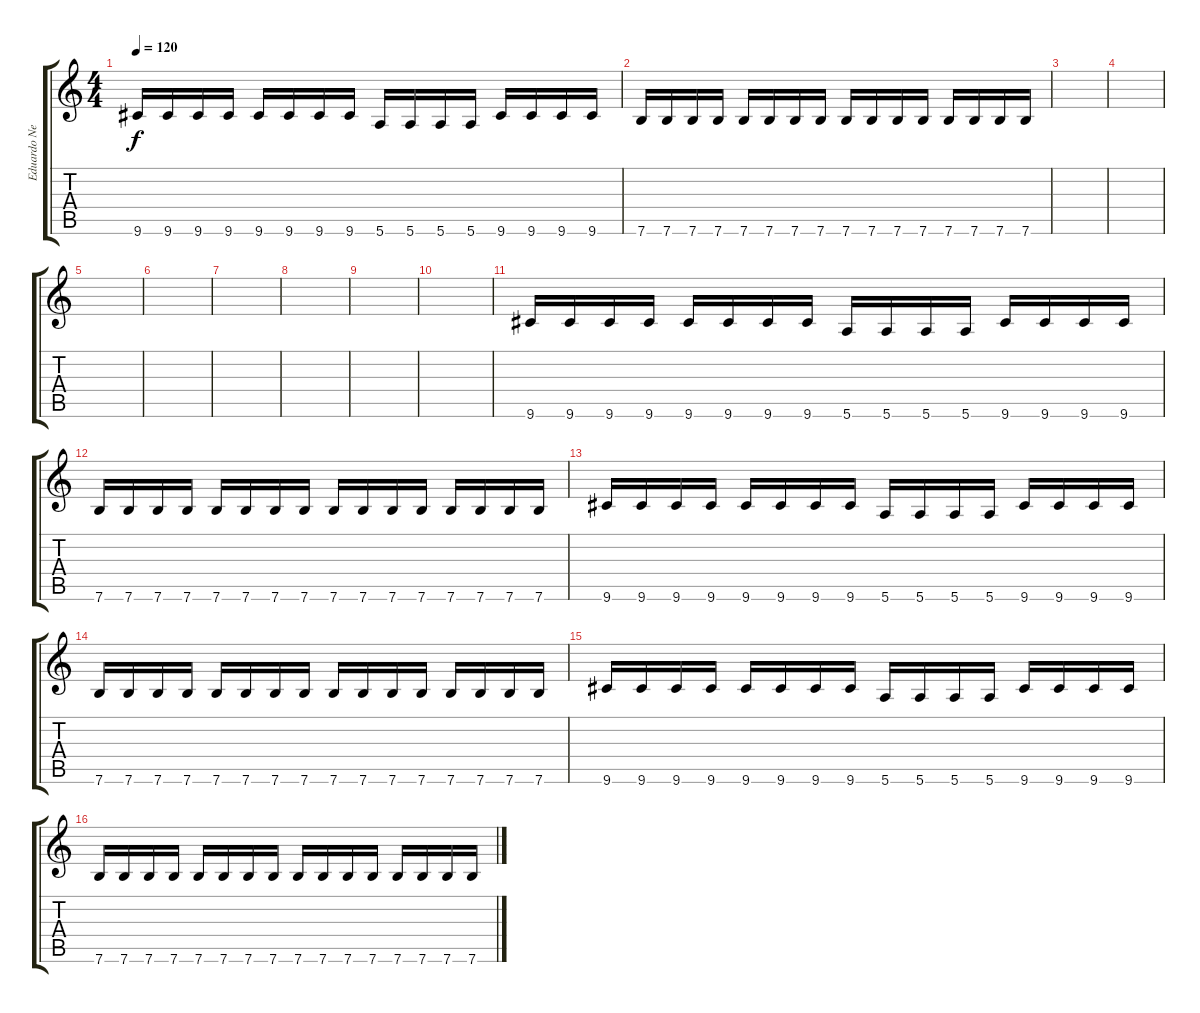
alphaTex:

\track ("Eduardo Neves (Guitar)" "Eduardo Ne") {instrument overdrivenguitar}
\staff {score tabs}
\tuning (E4 B3 G3 D3 A2 E2) {hide}
\ts (4 4)
\tempo 120
\clef g2
\ks c
9.6.16{dy f} 9.6.16 9.6.16 9.6.16 9.6.16 9.6.16 9.6.16 9.6.16 5.6.16 5.6.16 5.6.16 5.6.16 9.6.16 9.6.16 9.6.16 9.6.16 |
7.6.16 7.6.16 7.6.16 7.6.16 7.6.16 7.6.16 7.6.16 7.6.16 7.6.16 7.6.16 7.6.16 7.6.16 7.6.16 7.6.16 7.6.16 7.6.16 |
|
|
|
|
|
|
|
|
9.6.16 9.6.16 9.6.16 9.6.16 9.6.16 9.6.16 9.6.16 9.6.16 5.6.16 5.6.16 5.6.16 5.6.16 9.6.16 9.6.16 9.6.16 9.6.16 |
7.6.16 7.6.16 7.6.16 7.6.16 7.6.16 7.6.16 7.6.16 7.6.16 7.6.16 7.6.16 7.6.16 7.6.16 7.6.16 7.6.16 7.6.16 7.6.16 |
9.6.16 9.6.16 9.6.16 9.6.16 9.6.16 9.6.16 9.6.16 9.6.16 5.6.16 5.6.16 5.6.16 5.6.16 9.6.16 9.6.16 9.6.16 9.6.16 |
7.6.16 7.6.16 7.6.16 7.6.16 7.6.16 7.6.16 7.6.16 7.6.16 7.6.16 7.6.16 7.6.16 7.6.16 7.6.16 7.6.16 7.6.16 7.6.16 |
9.6.16 9.6.16 9.6.16 9.6.16 9.6.16 9.6.16 9.6.16 9.6.16 5.6.16 5.6.16 5.6.16 5.6.16 9.6.16 9.6.16 9.6.16 9.6.16 |
7.6.16 7.6.16 7.6.16 7.6.16 7.6.16 7.6.16 7.6.16 7.6.16 7.6.16 7.6.16 7.6.16 7.6.16 7.6.16 7.6.16 7.6.16 7.6.16
